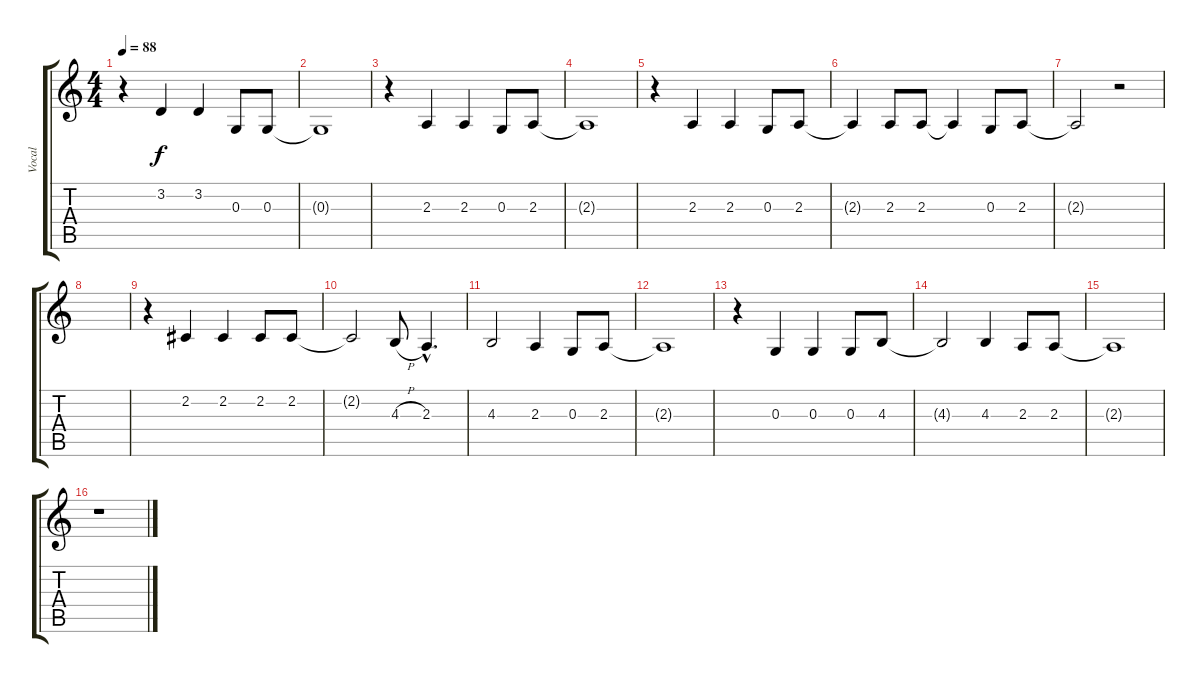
\track ("Vocal" "Vocal") {instrument cello}
\staff {score tabs}
\tuning (E4 B3 G3 D3 A2 E2) {hide}
\ts (4 4)
\tempo 88
\clef g2
\ks c
r.4{dy f} 3.2.4 3.2.4 0.3.8 0.3.8 |
0.3{t}.1 |
r.4 2.3.4 2.3.4 0.3.8 2.3.8 |
2.3{t}.1 |
r.4 2.3.4 2.3.4 0.3.8 2.3.8 |
2.3{t}.4 2.3.8 2.3.8 2.3{t}.4 0.3.8 2.3.8 |
2.3{t}.2 r.2 |
|
r.4 2.2.4 2.2.4 2.2.8 2.2.8 |
2.2{t}.2 4.3{h}.8 2.3{hac}.4{d} |
4.3.2 2.3.4 0.3.8 2.3.8 |
2.3{t}.1 |
r.4 0.3.4 0.3.4 0.3.8 4.3.8 |
4.3{t}.2 4.3.4 2.3.8 2.3.8 |
2.3{t}.1 |
r.1
